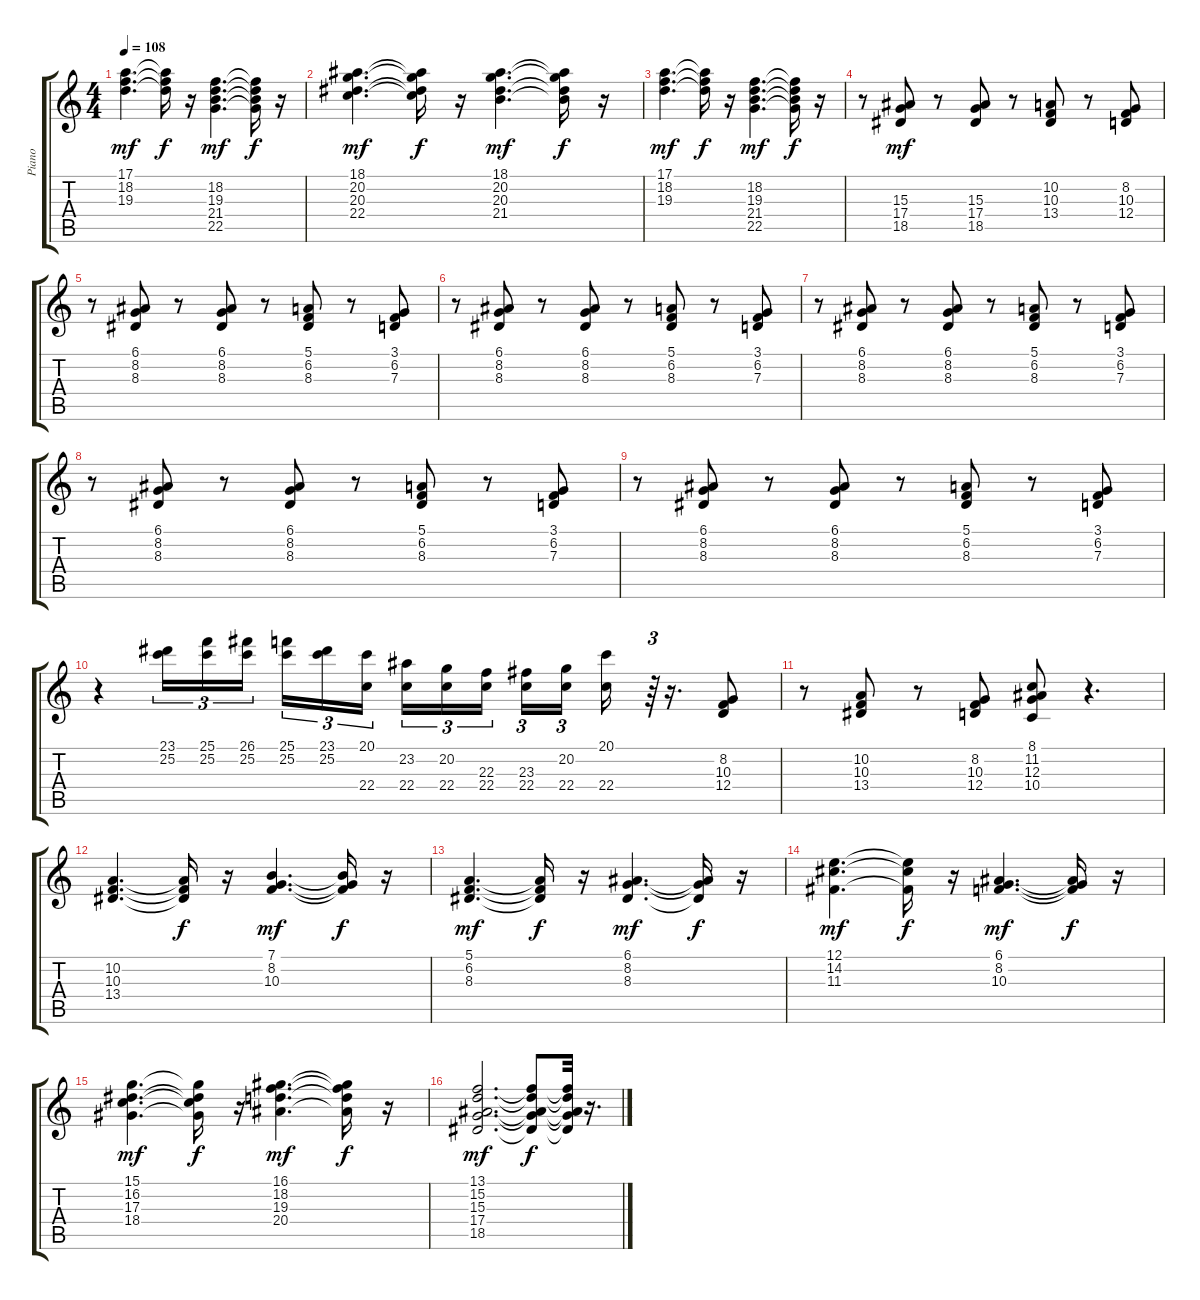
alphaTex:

\track ("Piano" "Piano") {instrument acousticgrandpiano}
\staff {score tabs}
\tuning (E4 B3 G3 D3 A2 E2) {hide}
\ts (4 4)
\tempo 108
\clef g2
\ks c
(17.1 18.2 19.3).4{d dy mf} (17.1{t} 18.2{t} 19.3{t}).16{dy f} r.16 (18.2 19.3 21.4 22.5).4{d dy mf} (18.2{t} 19.3{t} 21.4{t} 22.5{t}).16{dy f} r.16 |
(18.1 20.2 20.3 22.4).4{d dy mf} (18.1{t} 20.2{t} 20.3{t} 22.4{t}).16{dy f} r.16 (18.1 20.2 20.3 21.4).4{d dy mf} (18.1{t} 20.2{t} 20.3{t} 21.4{t}).16{dy f} r.16 |
(17.1 18.2 19.3).4{d dy mf} (17.1{t} 18.2{t} 19.3{t}).16{dy f} r.16 (18.2 19.3 21.4 22.5).4{d dy mf} (18.2{t} 19.3{t} 21.4{t} 22.5{t}).16{dy f} r.16 |
r.8 (15.3 17.4 18.5).8{dy mf} r.8 (15.3 17.4 18.5).8 r.8 (10.2 10.3 13.4).8 r.8 (8.2 10.3 12.4).8 |
r.8 (6.1 8.2 8.3).8 r.8 (6.1 8.2 8.3).8 r.8 (5.1 6.2 8.3).8 r.8 (3.1 6.2 7.3).8 |
r.8 (6.1 8.2 8.3).8 r.8 (6.1 8.2 8.3).8 r.8 (5.1 6.2 8.3).8 r.8 (3.1 6.2 7.3).8 |
r.8 (6.1 8.2 8.3).8 r.8 (6.1 8.2 8.3).8 r.8 (5.1 6.2 8.3).8 r.8 (3.1 6.2 7.3).8 |
r.8 (6.1 8.2 8.3).8 r.8 (6.1 8.2 8.3).8 r.8 (5.1 6.2 8.3).8 r.8 (3.1 6.2 7.3).8 |
r.8 (6.1 8.2 8.3).8 r.8 (6.1 8.2 8.3).8 r.8 (5.1 6.2 8.3).8 r.8 (3.1 6.2 7.3).8 |
r.4 (23.1 25.2).16{tu (3 2)} (25.1 25.2).16{tu (3 2)} (26.1 25.2).16{tu (3 2)} (25.1 25.2).16{tu (3 2)} (23.1 25.2).16{tu (3 2)} (20.1 22.4).16{tu (3 2)} (23.2 22.4).16{tu (3 2)} (20.2 22.4).16{tu (3 2)} (22.3 22.4).16{tu (3 2)} (23.3 22.4).16{tu (3 2)} (20.2 22.4).16{tu (3 2)} (20.1 22.4).16 r.64{tu (3 2)} r.16{d} (8.2 10.3 12.4).8 |
r.8 (10.2 10.3 13.4).8 r.8 (8.2 10.3 12.4).8 (8.1 11.2 12.3 10.4).8 r.4{d} |
(10.2 10.3 13.4).4{d} (10.2{t} 10.3{t} 13.4{t}).16{dy f} r.16 (7.1 8.2 10.3).4{d dy mf} (7.1{t} 8.2{t} 10.3{t}).16{dy f} r.16 |
(5.1 6.2 8.3).4{d dy mf} (5.1{t} 6.2{t} 8.3{t}).16{dy f} r.16 (6.1 8.2 8.3).4{d dy mf} (6.1{t} 8.2{t} 8.3{t}).16{dy f} r.16 |
(12.1 14.2 11.3).4{d dy mf} (12.1{t} 14.2{t} 11.3{t}).16{dy f} r.16 (6.1 8.2 10.3).4{d dy mf} (6.1{t} 8.2{t} 10.3{t}).16{dy f} r.16 |
(15.1 16.2 17.3 18.4).4{d dy mf} (15.1{t} 16.2{t} 17.3{t} 18.4{t}).16{dy f} r.16 (16.1 18.2 19.3 20.4).4{d dy mf} (16.1{t} 18.2{t} 19.3{t} 20.4{t}).16{dy f} r.16 |
(13.1 15.2 15.3 17.4 18.5).2{d dy mf} (13.1{t} 15.2{t} 15.3{t} 17.4{t} 18.5{t}).8{dy f} (13.1{t} 15.2{t} 15.3{t} 17.4{t} 18.5{t}).32 r.16{d}
